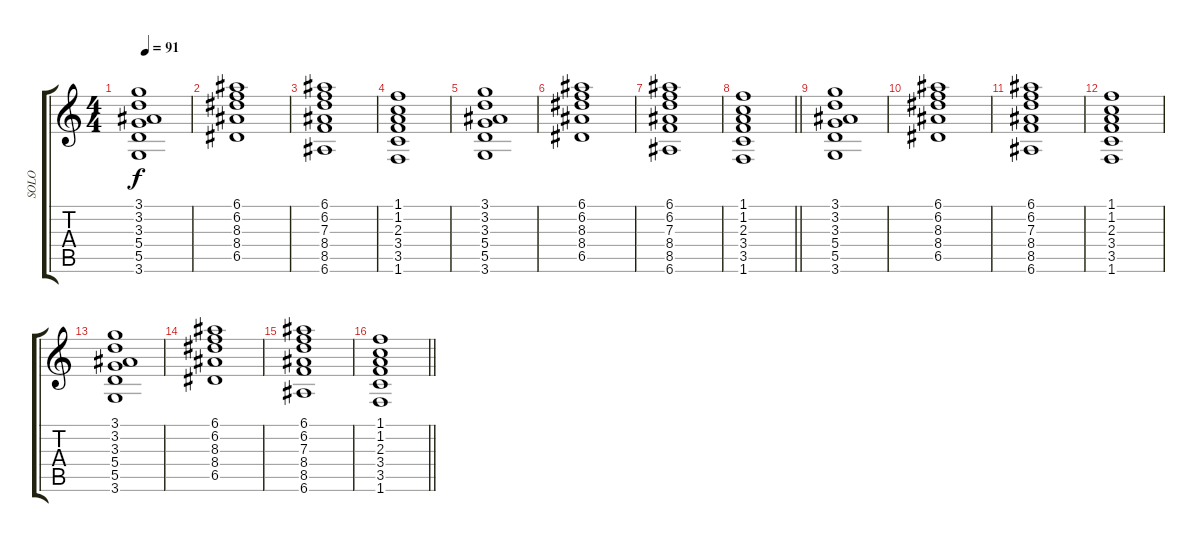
\track ("SOLO" "SOLO") {instrument acousticguitarsteel}
\staff {score tabs}
\tuning (E4 B3 G3 D3 A2 E2) {hide}
\ts (4 4)
\section ("" "")
\tempo 91
\clef g2
\ks c
(3.1 3.2 3.3 5.4 5.5 3.6).1{dy f} |
(6.1 6.2 8.3 8.4 6.5).1 |
(6.1 6.2 7.3 8.4 8.5 6.6).1 |
(1.1 1.2 2.3 3.4 3.5 1.6).1 |
(3.1 3.2 3.3 5.4 5.5 3.6).1 |
(6.1 6.2 8.3 8.4 6.5).1 |
(6.1 6.2 7.3 8.4 8.5 6.6).1 |
\barLineRight lightlight
(1.1 1.2 2.3 3.4 3.5 1.6).1 |
\section ("" "")
(3.1 3.2 3.3 5.4 5.5 3.6).1 |
(6.1 6.2 8.3 8.4 6.5).1 |
(6.1 6.2 7.3 8.4 8.5 6.6).1 |
(1.1 1.2 2.3 3.4 3.5 1.6).1 |
(3.1 3.2 3.3 5.4 5.5 3.6).1 |
(6.1 6.2 8.3 8.4 6.5).1 |
(6.1 6.2 7.3 8.4 8.5 6.6).1 |
\barLineRight lightlight
(1.1 1.2 2.3 3.4 3.5 1.6).1
